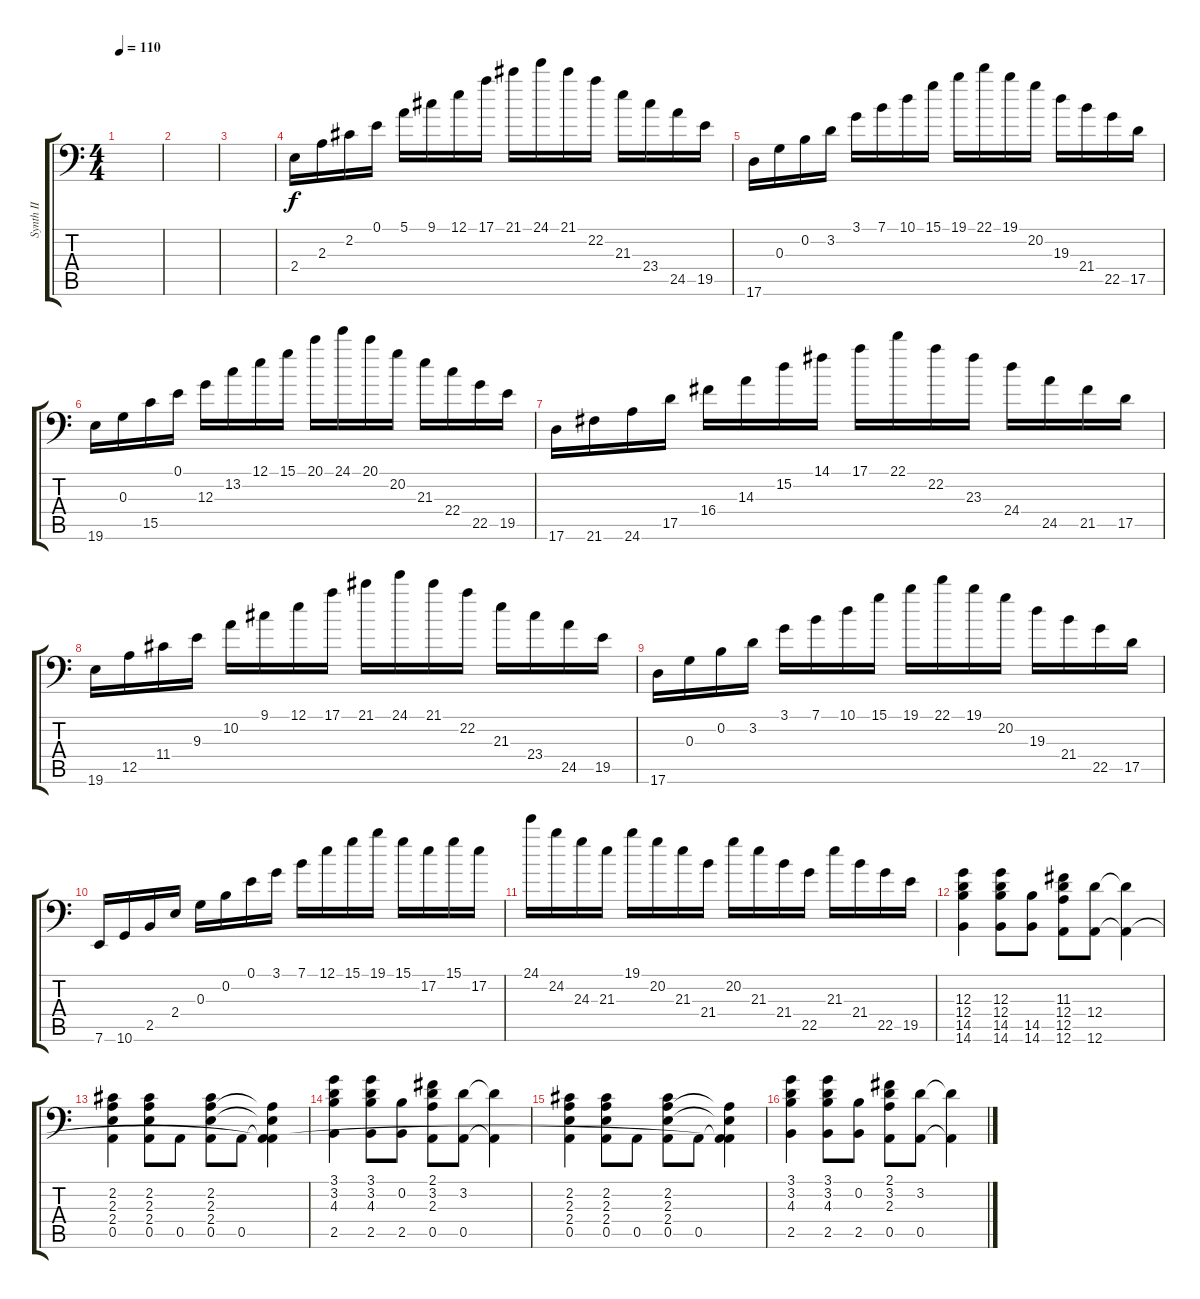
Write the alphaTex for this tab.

\track ("Synth II" "Synth II") {instrument electricpiano1}
\staff {score tabs}
\tuning (E4 B3 G3 D3 A2 A1) {hide}
\ts (4 4)
\tempo 110
\clef f4
\ks c
|
|
|
2.4.16{volume 13 instrument acousticgrandpiano} 2.3.16 2.2.16 0.1.16 5.1.16 9.1.16 12.1.16 17.1.16 21.1.16 24.1.16 21.1.16 22.2.16 21.3.16 23.4.16 24.5.16 19.5.16 |
17.6.16 0.3.16 0.2.16 3.2.16 3.1.16 7.1.16 10.1.16 15.1.16 19.1.16 22.1.16 19.1.16 20.2.16 19.3.16 21.4.16 22.5.16 17.5.16 |
19.6.16 0.3.16 15.5.16 0.1.16 12.3.16 13.2.16 12.1.16 15.1.16 20.1.16 24.1.16 20.1.16 20.2.16 21.3.16 22.4.16 22.5.16 19.5.16 |
17.6.16 21.6.16 24.6.16 17.5.16 16.4.16 14.3.16 15.2.16 14.1.16 17.1.16 22.1.16 22.2.16 23.3.16 24.4.16 24.5.16 21.5.16 17.5.16 |
19.6.16{instrument acousticgrandpiano} 12.5.16 11.4.16 9.3.16 10.2.16 9.1.16 12.1.16 17.1.16 21.1.16 24.1.16 21.1.16 22.2.16 21.3.16 23.4.16 24.5.16 19.5.16 |
17.6.16 0.3.16 0.2.16 3.2.16 3.1.16 7.1.16 10.1.16 15.1.16 19.1.16 22.1.16 19.1.16 20.2.16 19.3.16 21.4.16 22.5.16 17.5.16 |
7.6.16 10.6.16 2.5.16 2.4.16 0.3.16 0.2.16 0.1.16 3.1.16 7.1.16 12.1.16 15.1.16 19.1.16 15.1.16 17.2.16 15.1.16 17.2.16 |
24.1.16 24.2.16 24.3.16 21.3.16 19.1.16 20.2.16 21.3.16 21.4.16 20.2.16 21.3.16 21.4.16 22.5.16 21.3.16 21.4.16 22.5.16 19.5.16 |
(12.3 12.4 14.5 14.6).4{instrument acousticgrandpiano} (12.3 12.4 14.5 14.6).8 (14.5 14.6).8 (11.3 12.4 12.5 12.6).8 (12.4 12.6).8 (12.4{t} 12.6{t}).4 |
(2.2 2.3 2.4 0.5).4{instrument acousticgrandpiano} (2.2 2.3 2.4 0.5).8 0.5.8 (2.2 2.3 2.4 0.5).8 0.5.8 (2.3{t} 2.4{t} 0.5{t} 12.6{t}).4 |
(3.1 3.2 4.3 2.5).4{instrument acousticgrandpiano} (3.1 3.2 4.3 2.5).8 (0.2 2.5).8 (2.1 3.2 2.3 0.5).8 (3.2 0.5).8 (3.2{t} 0.5{t}).4 |
(2.2 2.3 2.4 0.5).4{instrument acousticgrandpiano} (2.2 2.3 2.4 0.5).8 0.5.8 (2.2 2.3 2.4 0.5).8 0.5.8 (2.3{t} 2.4{t} 0.5{t} 12.6{t}).4 |
(3.1 3.2 4.3 2.5).4{instrument acousticgrandpiano} (3.1 3.2 4.3 2.5).8 (0.2 2.5).8 (2.1 3.2 2.3 0.5).8 (3.2 0.5).8 (3.2{t} 0.5{t}).4
